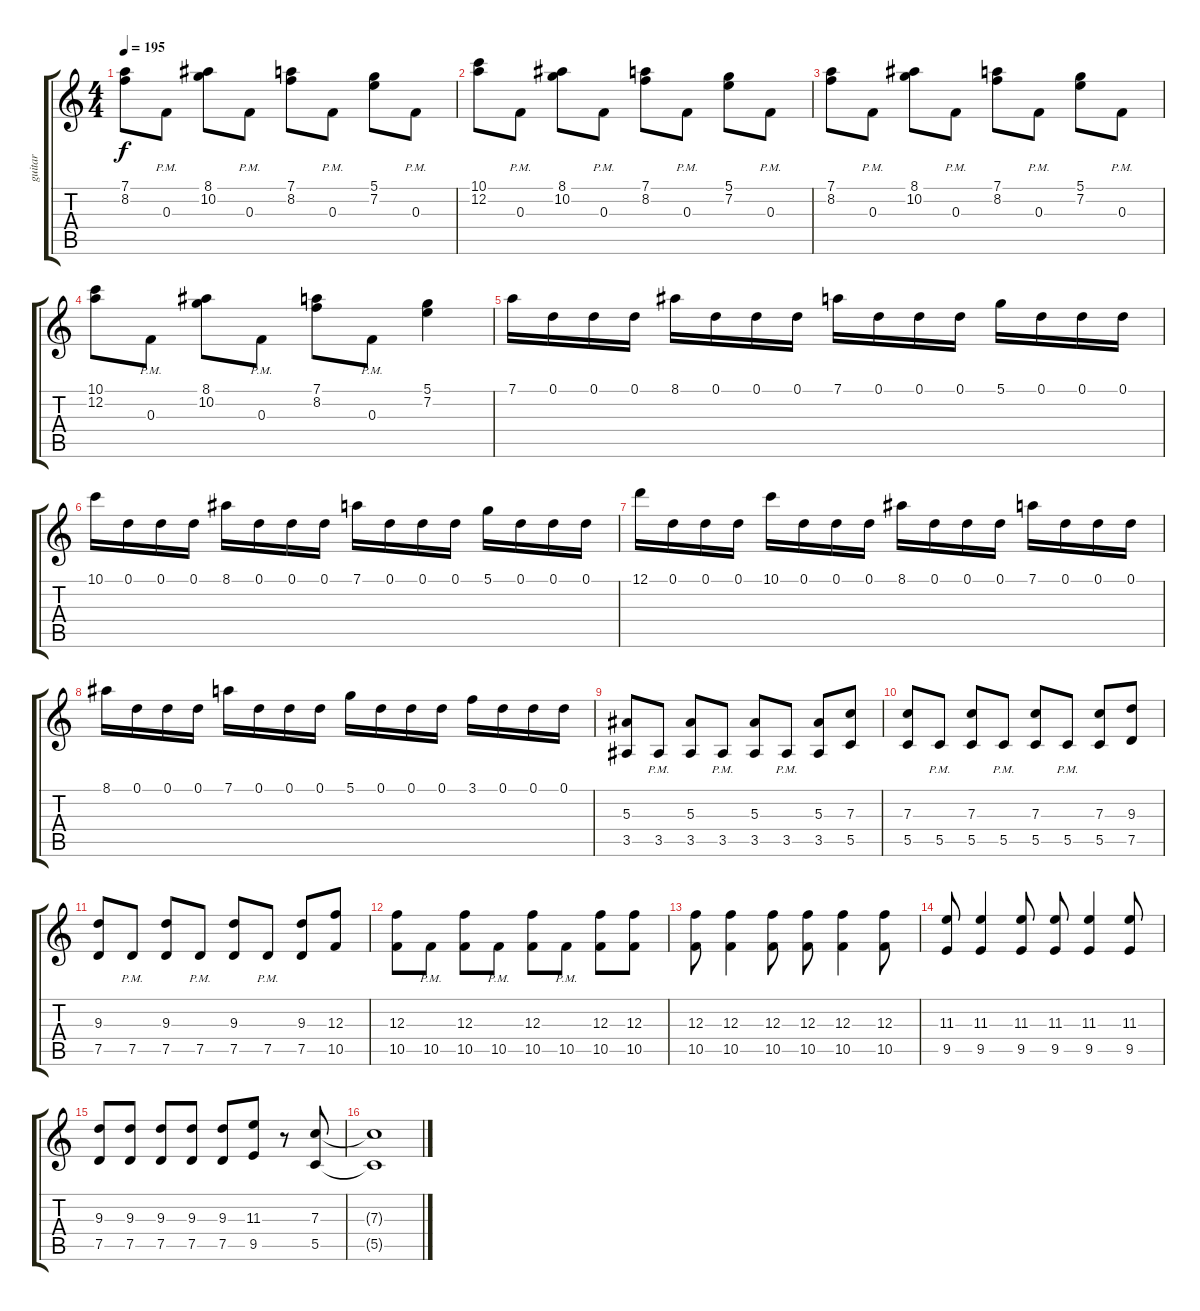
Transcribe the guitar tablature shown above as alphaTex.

\track ("guitar" "guitar") {instrument distortionguitar}
\staff {score tabs}
\tuning (D4 A3 F3 C3 G2 D2) {hide}
\ts (4 4)
\tempo 195
\clef g2
\ks c
(7.1 8.2).8{dy f} 0.3{pm}.8 (8.1 10.2).8 0.3{pm}.8 (7.1 8.2).8 0.3{pm}.8 (5.1 7.2).8 0.3{pm}.8 |
(10.1 12.2).8 0.3{pm}.8 (8.1 10.2).8 0.3{pm}.8 (7.1 8.2).8 0.3{pm}.8 (5.1 7.2).8 0.3{pm}.8 |
(7.1 8.2).8 0.3{pm}.8 (8.1 10.2).8 0.3{pm}.8 (7.1 8.2).8 0.3{pm}.8 (5.1 7.2).8 0.3{pm}.8 |
(10.1 12.2).8 0.3{pm}.8 (8.1 10.2).8 0.3{pm}.8 (7.1 8.2).8 0.3{pm}.8 (5.1 7.2).4 |
7.1.16 0.1.16 0.1.16 0.1.16 8.1.16 0.1.16 0.1.16 0.1.16 7.1.16 0.1.16 0.1.16 0.1.16 5.1.16 0.1.16 0.1.16 0.1.16 |
10.1.16 0.1.16 0.1.16 0.1.16 8.1.16 0.1.16 0.1.16 0.1.16 7.1.16 0.1.16 0.1.16 0.1.16 5.1.16 0.1.16 0.1.16 0.1.16 |
12.1.16 0.1.16 0.1.16 0.1.16 10.1.16 0.1.16 0.1.16 0.1.16 8.1.16 0.1.16 0.1.16 0.1.16 7.1.16 0.1.16 0.1.16 0.1.16 |
8.1.16 0.1.16 0.1.16 0.1.16 7.1.16 0.1.16 0.1.16 0.1.16 5.1.16 0.1.16 0.1.16 0.1.16 3.1.16 0.1.16 0.1.16 0.1.16 |
(5.3 3.5).8 3.5{pm}.8 (5.3 3.5).8 3.5{pm}.8 (5.3 3.5).8 3.5{pm}.8 (5.3 3.5).8 (7.3 5.5).8 |
(7.3 5.5).8 5.5{pm}.8 (7.3 5.5).8 5.5{pm}.8 (7.3 5.5).8 5.5{pm}.8 (7.3 5.5).8 (9.3 7.5).8 |
(9.3 7.5).8 7.5{pm}.8 (9.3 7.5).8 7.5{pm}.8 (9.3 7.5).8 7.5{pm}.8 (9.3 7.5).8 (12.3 10.5).8 |
(12.3 10.5).8 10.5{pm}.8 (12.3 10.5).8 10.5{pm}.8 (12.3 10.5).8 10.5{pm}.8 (12.3 10.5).8 (12.3 10.5).8 |
(12.3 10.5).8 (12.3 10.5).4 (12.3 10.5).8 (12.3 10.5).8 (12.3 10.5).4 (12.3 10.5).8 |
(11.3 9.5).8 (11.3 9.5).4 (11.3 9.5).8 (11.3 9.5).8 (11.3 9.5).4 (11.3 9.5).8 |
(9.3 7.5).8 (9.3 7.5).8 (9.3 7.5).8 (9.3 7.5).8 (9.3 7.5).8 (11.3 9.5).8 r.8 (7.3 5.5).8 |
(7.3{t} 5.5{t}).1
